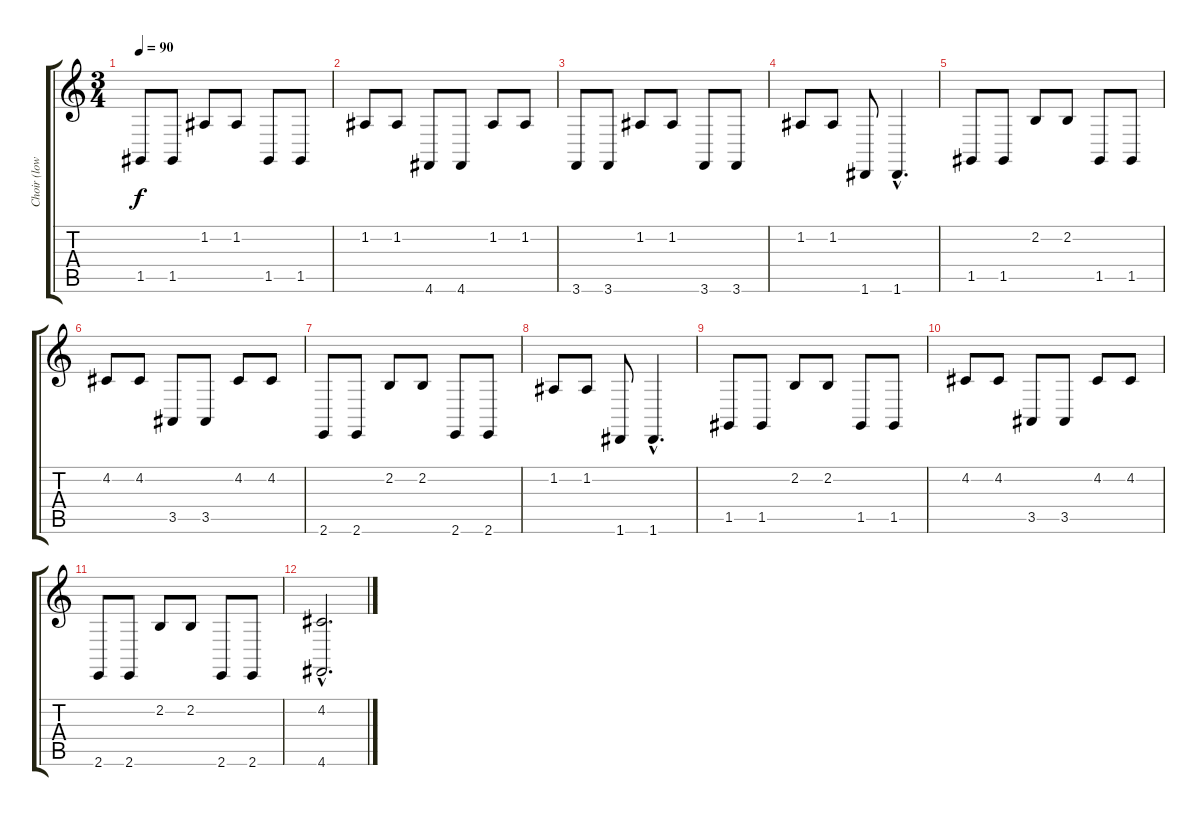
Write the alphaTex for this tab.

\track ("Choir (low)" "Choir (low") {instrument choiraahs}
\staff {score tabs}
\tuning (D4 A3 F3 C3 G2 D2) {hide}
\ts (3 4)
\tempo 90
\clef g2
\ks c
1.5.8{dy f} 1.5.8 1.2.8 1.2.8 1.5.8 1.5.8 |
1.2.8 1.2.8 4.6.8 4.6.8 1.2.8 1.2.8 |
3.6.8 3.6.8 1.2.8 1.2.8 3.6.8 3.6.8 |
1.2.8 1.2.8 1.6.8 1.6{hac}.4{d} |
1.5.8 1.5.8 2.2.8 2.2.8 1.5.8 1.5.8 |
4.2.8 4.2.8 3.5.8 3.5.8 4.2.8 4.2.8 |
2.6.8 2.6.8 2.2.8 2.2.8 2.6.8 2.6.8 |
1.2.8 1.2.8 1.6.8 1.6{hac}.4{d} |
1.5.8 1.5.8 2.2.8 2.2.8 1.5.8 1.5.8 |
4.2.8 4.2.8 3.5.8 3.5.8 4.2.8 4.2.8 |
2.6.8 2.6.8 2.2.8 2.2.8 2.6.8 2.6.8 |
(4.2{hac} 4.6{hac}).2{d}
